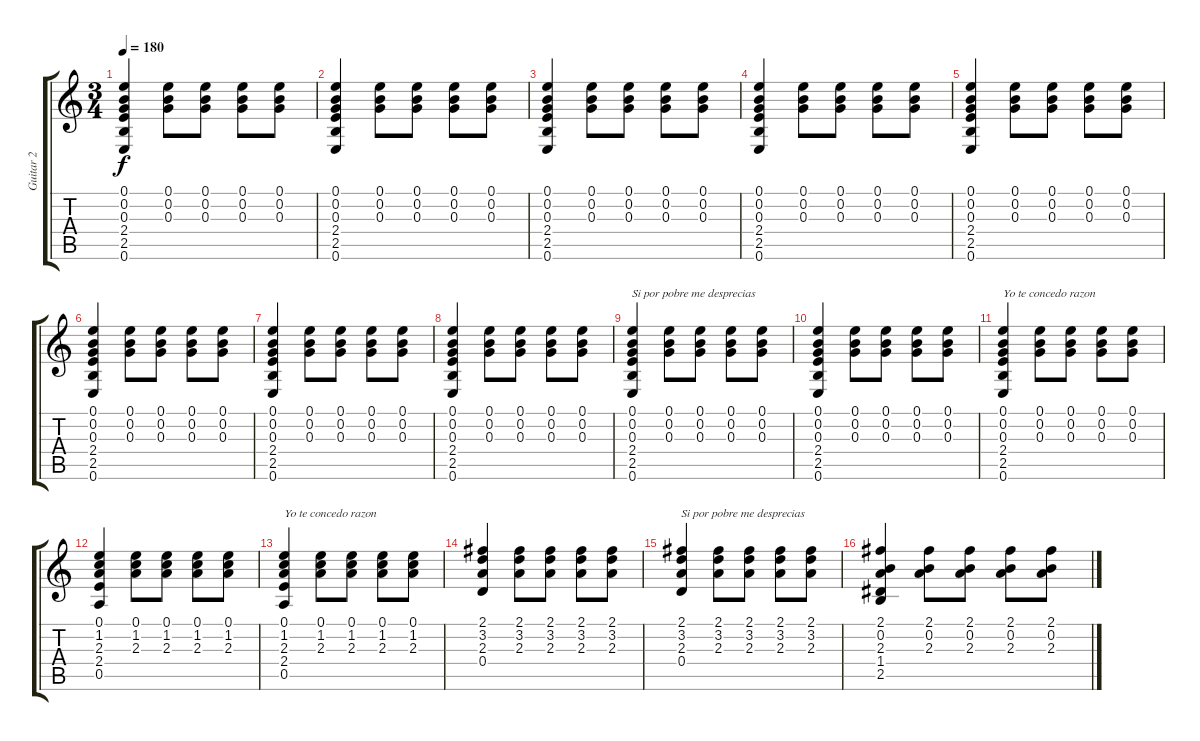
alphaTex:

\track ("Guitar 2" "Guitar 2") {instrument acousticguitarnylon}
\staff {score tabs}
\tuning (E4 B3 G3 D3 A2 E2) {hide}
\ts (3 4)
\tempo 180
\clef g2
\ks c
(0.1 0.2 0.3 2.4 2.5 0.6).4{dy f instrument acousticguitarnylon} (0.1 0.2 0.3).8 (0.1 0.2 0.3).8 (0.1 0.2 0.3).8 (0.1 0.2 0.3).8 |
(0.1 0.2 0.3 2.4 2.5 0.6).4 (0.1 0.2 0.3).8 (0.1 0.2 0.3).8 (0.1 0.2 0.3).8 (0.1 0.2 0.3).8 |
(0.1 0.2 0.3 2.4 2.5 0.6).4 (0.1 0.2 0.3).8 (0.1 0.2 0.3).8 (0.1 0.2 0.3).8 (0.1 0.2 0.3).8 |
(0.1 0.2 0.3 2.4 2.5 0.6).4 (0.1 0.2 0.3).8 (0.1 0.2 0.3).8 (0.1 0.2 0.3).8 (0.1 0.2 0.3).8 |
(0.1 0.2 0.3 2.4 2.5 0.6).4 (0.1 0.2 0.3).8 (0.1 0.2 0.3).8 (0.1 0.2 0.3).8 (0.1 0.2 0.3).8 |
(0.1 0.2 0.3 2.4 2.5 0.6).4 (0.1 0.2 0.3).8 (0.1 0.2 0.3).8 (0.1 0.2 0.3).8 (0.1 0.2 0.3).8 |
(0.1 0.2 0.3 2.4 2.5 0.6).4 (0.1 0.2 0.3).8 (0.1 0.2 0.3).8 (0.1 0.2 0.3).8 (0.1 0.2 0.3).8 |
(0.1 0.2 0.3 2.4 2.5 0.6).4 (0.1 0.2 0.3).8 (0.1 0.2 0.3).8 (0.1 0.2 0.3).8 (0.1 0.2 0.3).8 |
(0.1 0.2 0.3 2.4 2.5 0.6).4{txt "Si por pobre me desprecias"} (0.1 0.2 0.3).8 (0.1 0.2 0.3).8 (0.1 0.2 0.3).8 (0.1 0.2 0.3).8 |
(0.1 0.2 0.3 2.4 2.5 0.6).4 (0.1 0.2 0.3).8 (0.1 0.2 0.3).8 (0.1 0.2 0.3).8 (0.1 0.2 0.3).8 |
(0.1 0.2 0.3 2.4 2.5 0.6).4{txt "Yo te concedo razon"} (0.1 0.2 0.3).8 (0.1 0.2 0.3).8 (0.1 0.2 0.3).8 (0.1 0.2 0.3).8 |
(0.1 1.2 2.3 2.4 0.5).4 (0.1 1.2 2.3).8 (0.1 1.2 2.3).8 (0.1 1.2 2.3).8 (0.1 1.2 2.3).8 |
(0.1 1.2 2.3 2.4 0.5).4{txt "Yo te concedo razon"} (0.1 1.2 2.3).8 (0.1 1.2 2.3).8 (0.1 1.2 2.3).8 (0.1 1.2 2.3).8 |
(2.1 3.2 2.3 0.4).4 (2.1 3.2 2.3).8 (2.1 3.2 2.3).8 (2.1 3.2 2.3).8 (2.1 3.2 2.3).8 |
(2.1 3.2 2.3 0.4).4{txt "Si por pobre me desprecias"} (2.1 3.2 2.3).8 (2.1 3.2 2.3).8 (2.1 3.2 2.3).8 (2.1 3.2 2.3).8 |
(2.1 0.2 2.3 1.4 2.5).4 (2.1 0.2 2.3).8 (2.1 0.2 2.3).8 (2.1 0.2 2.3).8 (2.1 0.2 2.3).8
